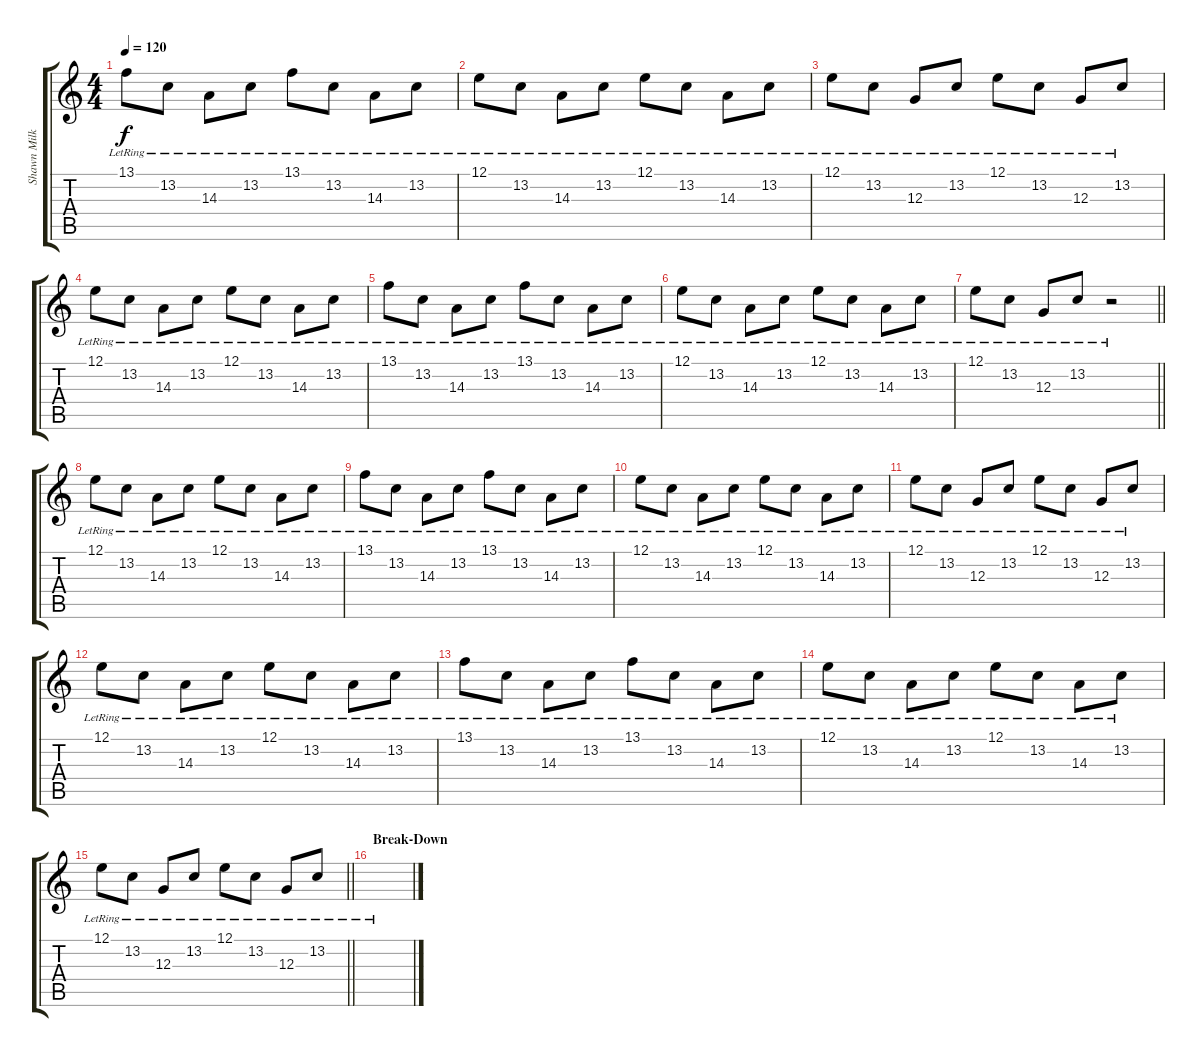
\track ("Shawn Milke (Studio) [Piano]" "Shawn Milk") {instrument brightacousticpiano}
\staff {score tabs}
\tuning (E4 B3 G3 D3 A2 E2) {hide}
\ts (4 4)
\tempo 120
\clef g2
\ks c
13.1{lr}.8{dy f} 13.2{lr}.8 14.3{lr}.8 13.2{lr}.8 13.1{lr}.8 13.2{lr}.8 14.3{lr}.8 13.2{lr}.8 |
12.1{lr}.8 13.2{lr}.8 14.3{lr}.8 13.2{lr}.8 12.1{lr}.8 13.2{lr}.8 14.3{lr}.8 13.2{lr}.8 |
12.1{lr}.8 13.2{lr}.8 12.3{lr}.8 13.2{lr}.8 12.1{lr}.8 13.2{lr}.8 12.3{lr}.8 13.2{lr}.8 |
12.1{lr}.8 13.2{lr}.8 14.3{lr}.8 13.2{lr}.8 12.1{lr}.8 13.2{lr}.8 14.3{lr}.8 13.2{lr}.8 |
13.1{lr}.8 13.2{lr}.8 14.3{lr}.8 13.2{lr}.8 13.1{lr}.8 13.2{lr}.8 14.3{lr}.8 13.2{lr}.8 |
12.1{lr}.8 13.2{lr}.8 14.3{lr}.8 13.2{lr}.8 12.1{lr}.8 13.2{lr}.8 14.3{lr}.8 13.2{lr}.8 |
\barLineRight lightlight
12.1{lr}.8 13.2{lr}.8 12.3{lr}.8 13.2{lr}.8 r.2 |
12.1{lr}.8 13.2{lr}.8 14.3{lr}.8 13.2{lr}.8 12.1{lr}.8 13.2{lr}.8 14.3{lr}.8 13.2{lr}.8 |
13.1{lr}.8 13.2{lr}.8 14.3{lr}.8 13.2{lr}.8 13.1{lr}.8 13.2{lr}.8 14.3{lr}.8 13.2{lr}.8 |
12.1{lr}.8 13.2{lr}.8 14.3{lr}.8 13.2{lr}.8 12.1{lr}.8 13.2{lr}.8 14.3{lr}.8 13.2{lr}.8 |
12.1{lr}.8 13.2{lr}.8 12.3{lr}.8 13.2{lr}.8 12.1{lr}.8 13.2{lr}.8 12.3{lr}.8 13.2{lr}.8 |
12.1{lr}.8 13.2{lr}.8 14.3{lr}.8 13.2{lr}.8 12.1{lr}.8 13.2{lr}.8 14.3{lr}.8 13.2{lr}.8 |
13.1{lr}.8 13.2{lr}.8 14.3{lr}.8 13.2{lr}.8 13.1{lr}.8 13.2{lr}.8 14.3{lr}.8 13.2{lr}.8 |
12.1{lr}.8 13.2{lr}.8 14.3{lr}.8 13.2{lr}.8 12.1{lr}.8 13.2{lr}.8 14.3{lr}.8 13.2{lr}.8 |
\barLineRight lightlight
12.1{lr}.8 13.2{lr}.8 12.3{lr}.8 13.2{lr}.8 12.1{lr}.8 13.2{lr}.8 12.3{lr}.8 13.2{lr}.8 |
\section ("" "Break-Down")
